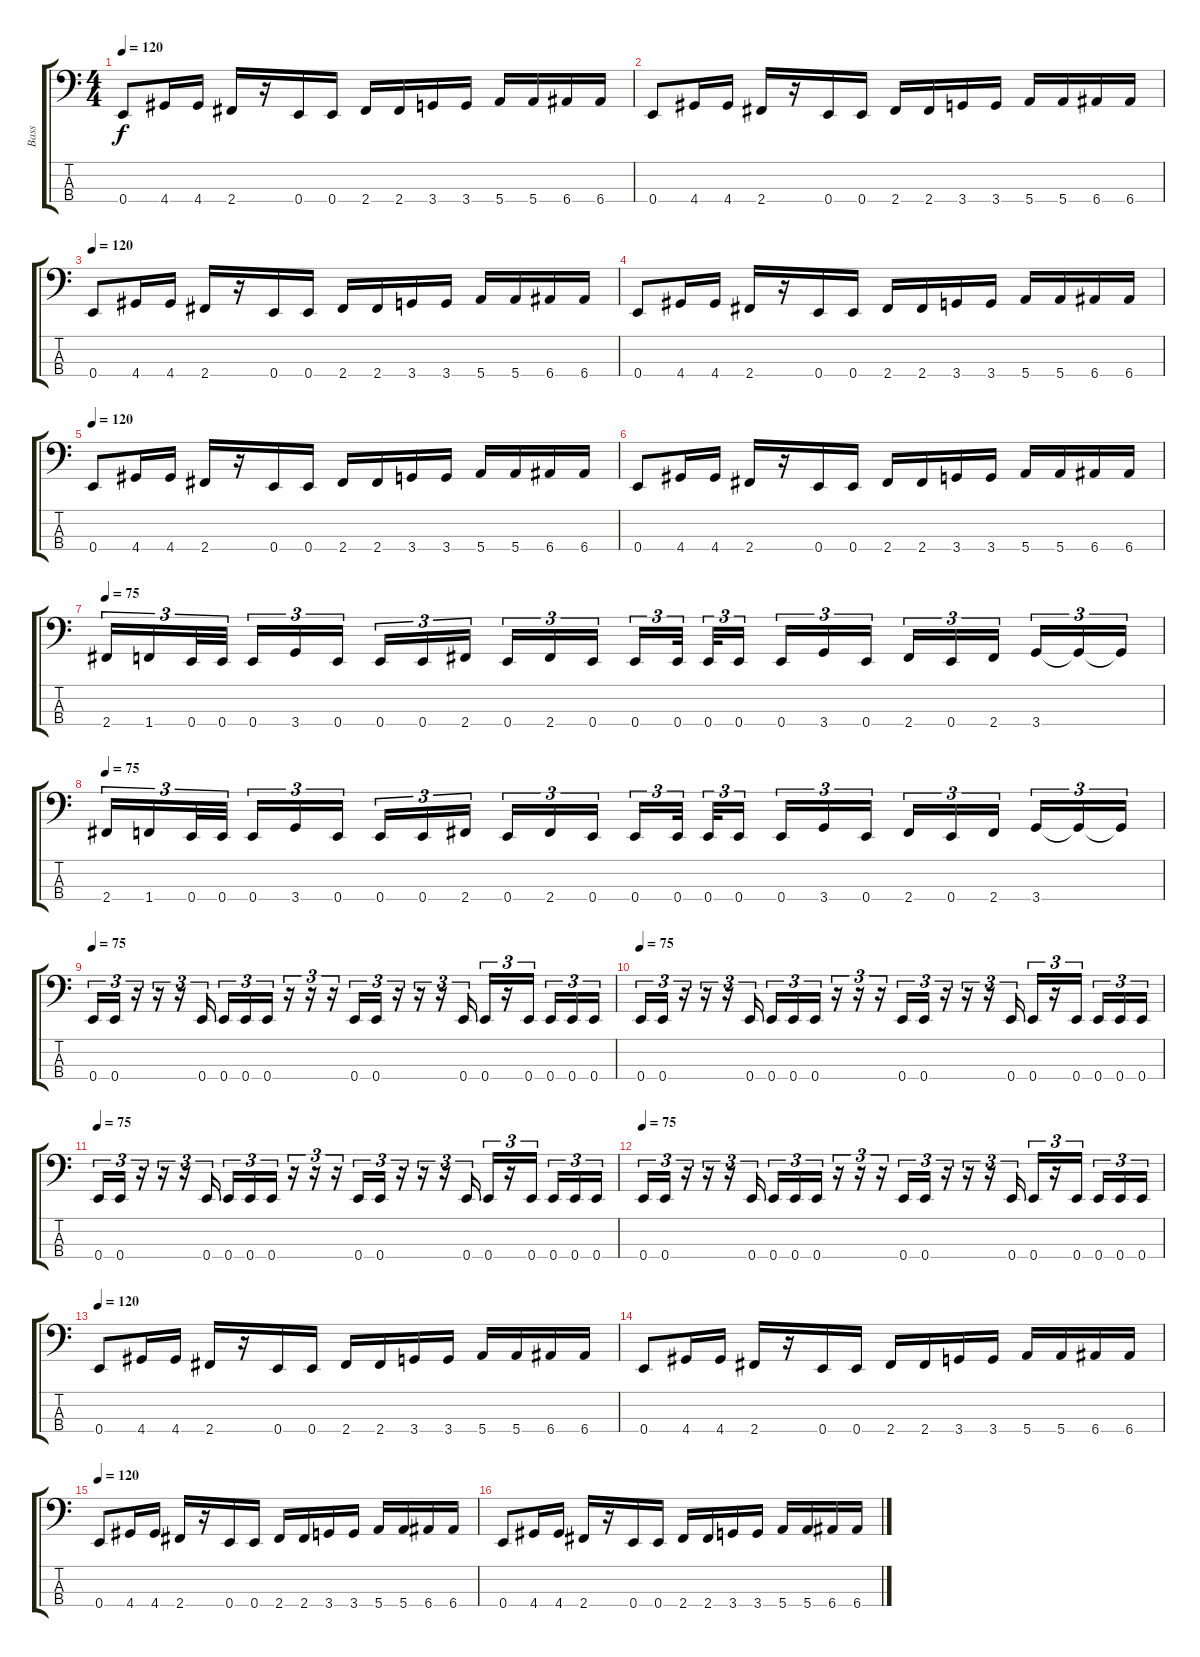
\track ("Bass" "Bass") {instrument electricbassfinger}
\staff {score tabs}
\tuning (G2 D2 A1 E1) {hide}
\ts (4 4)
\tempo 120
\clef f4
\ks c
0.4.8{dy f} 4.4.16 4.4.16 2.4.16 r.16 0.4.16 0.4.16 2.4.16 2.4.16 3.4.16 3.4.16 5.4.16 5.4.16 6.4.16 6.4.16 |
0.4.8 4.4.16 4.4.16 2.4.16 r.16 0.4.16 0.4.16 2.4.16 2.4.16 3.4.16 3.4.16 5.4.16 5.4.16 6.4.16 6.4.16 |
\tempo 120
0.4.8 4.4.16 4.4.16 2.4.16 r.16 0.4.16 0.4.16 2.4.16 2.4.16 3.4.16 3.4.16 5.4.16 5.4.16 6.4.16 6.4.16 |
0.4.8 4.4.16 4.4.16 2.4.16 r.16 0.4.16 0.4.16 2.4.16 2.4.16 3.4.16 3.4.16 5.4.16 5.4.16 6.4.16 6.4.16 |
\tempo 120
0.4.8 4.4.16 4.4.16 2.4.16 r.16 0.4.16 0.4.16 2.4.16 2.4.16 3.4.16 3.4.16 5.4.16 5.4.16 6.4.16 6.4.16 |
0.4.8 4.4.16 4.4.16 2.4.16 r.16 0.4.16 0.4.16 2.4.16 2.4.16 3.4.16 3.4.16 5.4.16 5.4.16 6.4.16 6.4.16 |
\tempo 75
2.4.16{tu (3 2)} 1.4.16{tu (3 2)} 0.4.32{tu (3 2)} 0.4.32{tu (3 2)} 0.4.16{tu (3 2)} 3.4.16{tu (3 2)} 0.4.16{tu (3 2)} 0.4.16{tu (3 2)} 0.4.16{tu (3 2)} 2.4.16{tu (3 2)} 0.4.16{tu (3 2)} 2.4.16{tu (3 2)} 0.4.16{tu (3 2)} 0.4.16{tu (3 2)} 0.4.32{tu (3 2)} 0.4.32{tu (3 2)} 0.4.16{tu (3 2)} 0.4.16{tu (3 2)} 3.4.16{tu (3 2)} 0.4.16{tu (3 2)} 2.4.16{tu (3 2)} 0.4.16{tu (3 2)} 2.4.16{tu (3 2)} 3.4.16{tu (3 2)} 3.4{t}.16{tu (3 2)} 3.4{t}.16{tu (3 2)} |
\tempo 75
2.4.16{tu (3 2)} 1.4.16{tu (3 2)} 0.4.32{tu (3 2)} 0.4.32{tu (3 2)} 0.4.16{tu (3 2)} 3.4.16{tu (3 2)} 0.4.16{tu (3 2)} 0.4.16{tu (3 2)} 0.4.16{tu (3 2)} 2.4.16{tu (3 2)} 0.4.16{tu (3 2)} 2.4.16{tu (3 2)} 0.4.16{tu (3 2)} 0.4.16{tu (3 2)} 0.4.32{tu (3 2)} 0.4.32{tu (3 2)} 0.4.16{tu (3 2)} 0.4.16{tu (3 2)} 3.4.16{tu (3 2)} 0.4.16{tu (3 2)} 2.4.16{tu (3 2)} 0.4.16{tu (3 2)} 2.4.16{tu (3 2)} 3.4.16{tu (3 2)} 3.4{t}.16{tu (3 2)} 3.4{t}.16{tu (3 2)} |
\tempo 75
0.4.16{tu (3 2)} 0.4.16{tu (3 2)} r.16{tu (3 2)} r.16{tu (3 2)} r.16{tu (3 2)} 0.4.16{tu (3 2)} 0.4.16{tu (3 2)} 0.4.16{tu (3 2)} 0.4.16{tu (3 2)} r.16{tu (3 2)} r.16{tu (3 2)} r.16{tu (3 2)} 0.4.16{tu (3 2)} 0.4.16{tu (3 2)} r.16{tu (3 2)} r.16{tu (3 2)} r.16{tu (3 2)} 0.4.16{tu (3 2)} 0.4.16{tu (3 2)} r.16{tu (3 2)} 0.4.16{tu (3 2)} 0.4.16{tu (3 2)} 0.4.16{tu (3 2)} 0.4.16{tu (3 2)} |
\tempo 75
0.4.16{tu (3 2)} 0.4.16{tu (3 2)} r.16{tu (3 2)} r.16{tu (3 2)} r.16{tu (3 2)} 0.4.16{tu (3 2)} 0.4.16{tu (3 2)} 0.4.16{tu (3 2)} 0.4.16{tu (3 2)} r.16{tu (3 2)} r.16{tu (3 2)} r.16{tu (3 2)} 0.4.16{tu (3 2)} 0.4.16{tu (3 2)} r.16{tu (3 2)} r.16{tu (3 2)} r.16{tu (3 2)} 0.4.16{tu (3 2)} 0.4.16{tu (3 2)} r.16{tu (3 2)} 0.4.16{tu (3 2)} 0.4.16{tu (3 2)} 0.4.16{tu (3 2)} 0.4.16{tu (3 2)} |
\tempo 75
0.4.16{tu (3 2)} 0.4.16{tu (3 2)} r.16{tu (3 2)} r.16{tu (3 2)} r.16{tu (3 2)} 0.4.16{tu (3 2)} 0.4.16{tu (3 2)} 0.4.16{tu (3 2)} 0.4.16{tu (3 2)} r.16{tu (3 2)} r.16{tu (3 2)} r.16{tu (3 2)} 0.4.16{tu (3 2)} 0.4.16{tu (3 2)} r.16{tu (3 2)} r.16{tu (3 2)} r.16{tu (3 2)} 0.4.16{tu (3 2)} 0.4.16{tu (3 2)} r.16{tu (3 2)} 0.4.16{tu (3 2)} 0.4.16{tu (3 2)} 0.4.16{tu (3 2)} 0.4.16{tu (3 2)} |
\tempo 75
0.4.16{tu (3 2)} 0.4.16{tu (3 2)} r.16{tu (3 2)} r.16{tu (3 2)} r.16{tu (3 2)} 0.4.16{tu (3 2)} 0.4.16{tu (3 2)} 0.4.16{tu (3 2)} 0.4.16{tu (3 2)} r.16{tu (3 2)} r.16{tu (3 2)} r.16{tu (3 2)} 0.4.16{tu (3 2)} 0.4.16{tu (3 2)} r.16{tu (3 2)} r.16{tu (3 2)} r.16{tu (3 2)} 0.4.16{tu (3 2)} 0.4.16{tu (3 2)} r.16{tu (3 2)} 0.4.16{tu (3 2)} 0.4.16{tu (3 2)} 0.4.16{tu (3 2)} 0.4.16{tu (3 2)} |
\tempo 120
0.4.8 4.4.16 4.4.16 2.4.16 r.16 0.4.16 0.4.16 2.4.16 2.4.16 3.4.16 3.4.16 5.4.16 5.4.16 6.4.16 6.4.16 |
0.4.8 4.4.16 4.4.16 2.4.16 r.16 0.4.16 0.4.16 2.4.16 2.4.16 3.4.16 3.4.16 5.4.16 5.4.16 6.4.16 6.4.16 |
\tempo 120
0.4.8 4.4.16 4.4.16 2.4.16 r.16 0.4.16 0.4.16 2.4.16 2.4.16 3.4.16 3.4.16 5.4.16 5.4.16 6.4.16 6.4.16 |
0.4.8 4.4.16 4.4.16 2.4.16 r.16 0.4.16 0.4.16 2.4.16 2.4.16 3.4.16 3.4.16 5.4.16 5.4.16 6.4.16 6.4.16
